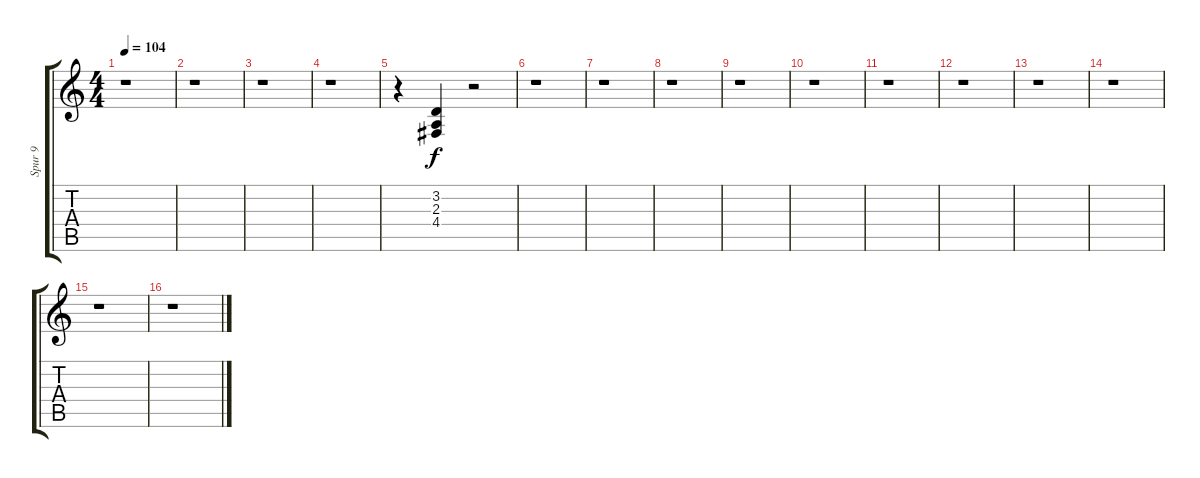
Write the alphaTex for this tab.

\track ("Spur 9" "Spur 9") {instrument pad1newage}
\staff {score tabs}
\tuning (E4 B3 G3 D3 A2 E2) {hide}
\ts (4 4)
\tempo 104
\clef g2
\ks c
r.1{dy mf} |
r.1 |
r.1 |
r.1 |
r.4 (3.2 2.3 4.4).4{dy f} r.2 |
r.1 |
r.1 |
r.1 |
r.1 |
r.1 |
r.1 |
r.1 |
r.1 |
r.1 |
r.1 |
r.1
